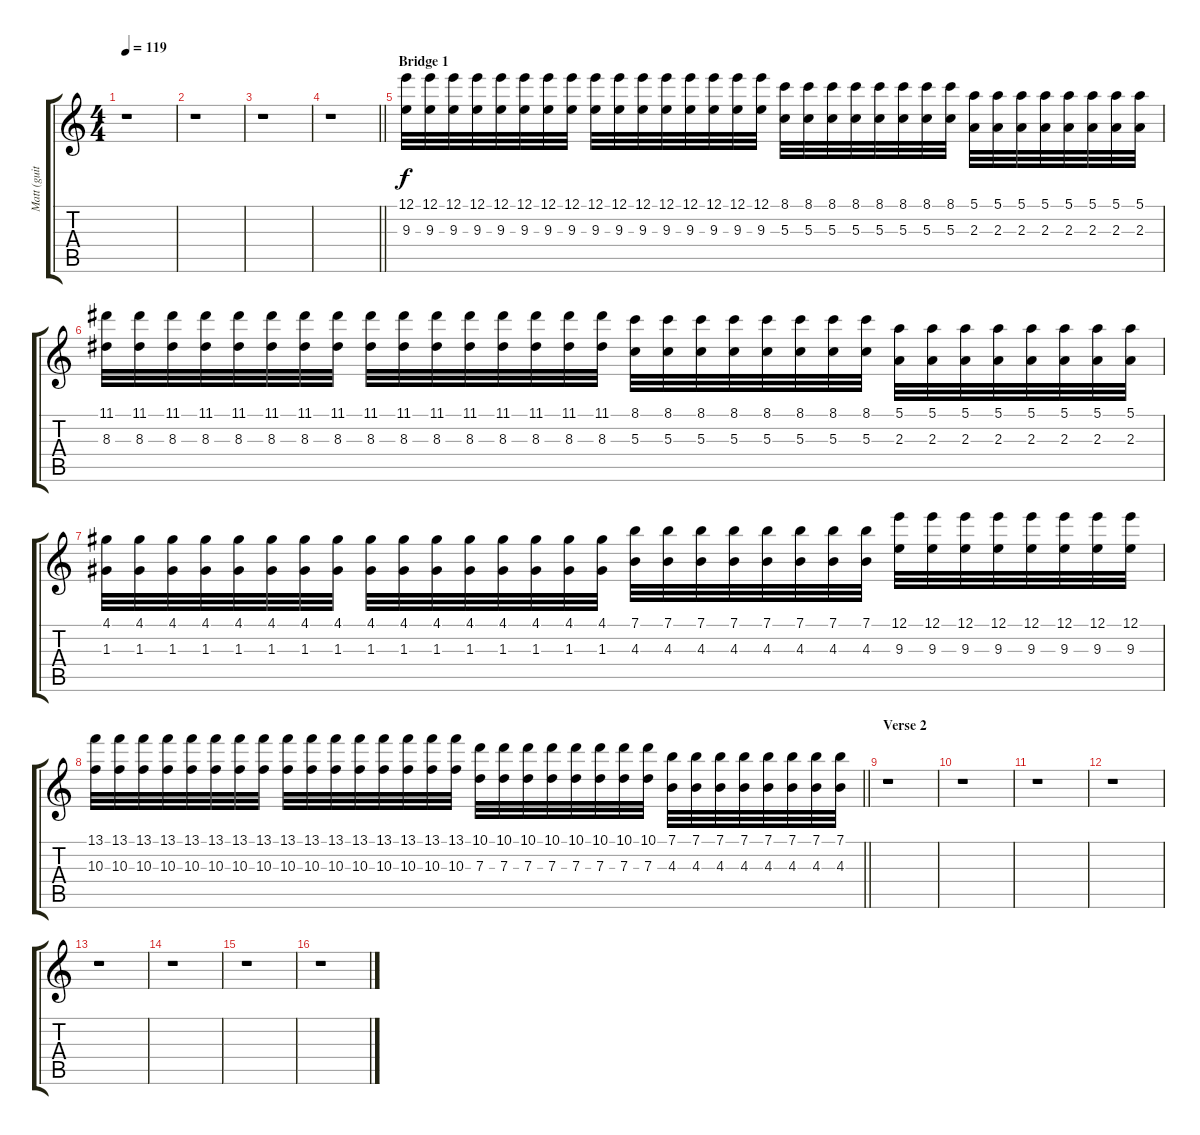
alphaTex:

\track ("Matt (guitar acoust.)" "Matt (guit") {instrument acousticguitarsteel}
\staff {score tabs}
\tuning (E4 B3 G3 D3 A2 E2) {hide}
\ts (4 4)
\tempo 119
\clef g2
\ks c
r.1{dy f} |
r.1 |
r.1 |
\barLineRight lightlight
r.1 |
\section ("" "Bridge 1")
(12.1 9.3).32 (12.1 9.3).32 (12.1 9.3).32 (12.1 9.3).32 (12.1 9.3).32 (12.1 9.3).32 (12.1 9.3).32 (12.1 9.3).32 (12.1 9.3).32 (12.1 9.3).32 (12.1 9.3).32 (12.1 9.3).32 (12.1 9.3).32 (12.1 9.3).32 (12.1 9.3).32 (12.1 9.3).32 (8.1 5.3).32 (8.1 5.3).32 (8.1 5.3).32 (8.1 5.3).32 (8.1 5.3).32 (8.1 5.3).32 (8.1 5.3).32 (8.1 5.3).32 (5.1 2.3).32 (5.1 2.3).32 (5.1 2.3).32 (5.1 2.3).32 (5.1 2.3).32 (5.1 2.3).32 (5.1 2.3).32 (5.1 2.3).32 |
(11.1 8.3).32 (11.1 8.3).32 (11.1 8.3).32 (11.1 8.3).32 (11.1 8.3).32 (11.1 8.3).32 (11.1 8.3).32 (11.1 8.3).32 (11.1 8.3).32 (11.1 8.3).32 (11.1 8.3).32 (11.1 8.3).32 (11.1 8.3).32 (11.1 8.3).32 (11.1 8.3).32 (11.1 8.3).32 (8.1 5.3).32 (8.1 5.3).32 (8.1 5.3).32 (8.1 5.3).32 (8.1 5.3).32 (8.1 5.3).32 (8.1 5.3).32 (8.1 5.3).32 (5.1 2.3).32 (5.1 2.3).32 (5.1 2.3).32 (5.1 2.3).32 (5.1 2.3).32 (5.1 2.3).32 (5.1 2.3).32 (5.1 2.3).32 |
(4.1 1.3).32 (4.1 1.3).32 (4.1 1.3).32 (4.1 1.3).32 (4.1 1.3).32 (4.1 1.3).32 (4.1 1.3).32 (4.1 1.3).32 (4.1 1.3).32 (4.1 1.3).32 (4.1 1.3).32 (4.1 1.3).32 (4.1 1.3).32 (4.1 1.3).32 (4.1 1.3).32 (4.1 1.3).32 (7.1 4.3).32 (7.1 4.3).32 (7.1 4.3).32 (7.1 4.3).32 (7.1 4.3).32 (7.1 4.3).32 (7.1 4.3).32 (7.1 4.3).32 (12.1 9.3).32 (12.1 9.3).32 (12.1 9.3).32 (12.1 9.3).32 (12.1 9.3).32 (12.1 9.3).32 (12.1 9.3).32 (12.1 9.3).32 |
\barLineRight lightlight
(13.1 10.3).32 (13.1 10.3).32 (13.1 10.3).32 (13.1 10.3).32 (13.1 10.3).32 (13.1 10.3).32 (13.1 10.3).32 (13.1 10.3).32 (13.1 10.3).32 (13.1 10.3).32 (13.1 10.3).32 (13.1 10.3).32 (13.1 10.3).32 (13.1 10.3).32 (13.1 10.3).32 (13.1 10.3).32 (10.1 7.3).32 (10.1 7.3).32 (10.1 7.3).32 (10.1 7.3).32 (10.1 7.3).32 (10.1 7.3).32 (10.1 7.3).32 (10.1 7.3).32 (7.1 4.3).32 (7.1 4.3).32 (7.1 4.3).32 (7.1 4.3).32 (7.1 4.3).32 (7.1 4.3).32 (7.1 4.3).32 (7.1 4.3).32 |
\section ("" "Verse 2")
r.1 |
r.1 |
r.1 |
r.1 |
r.1 |
r.1 |
r.1 |
r.1
